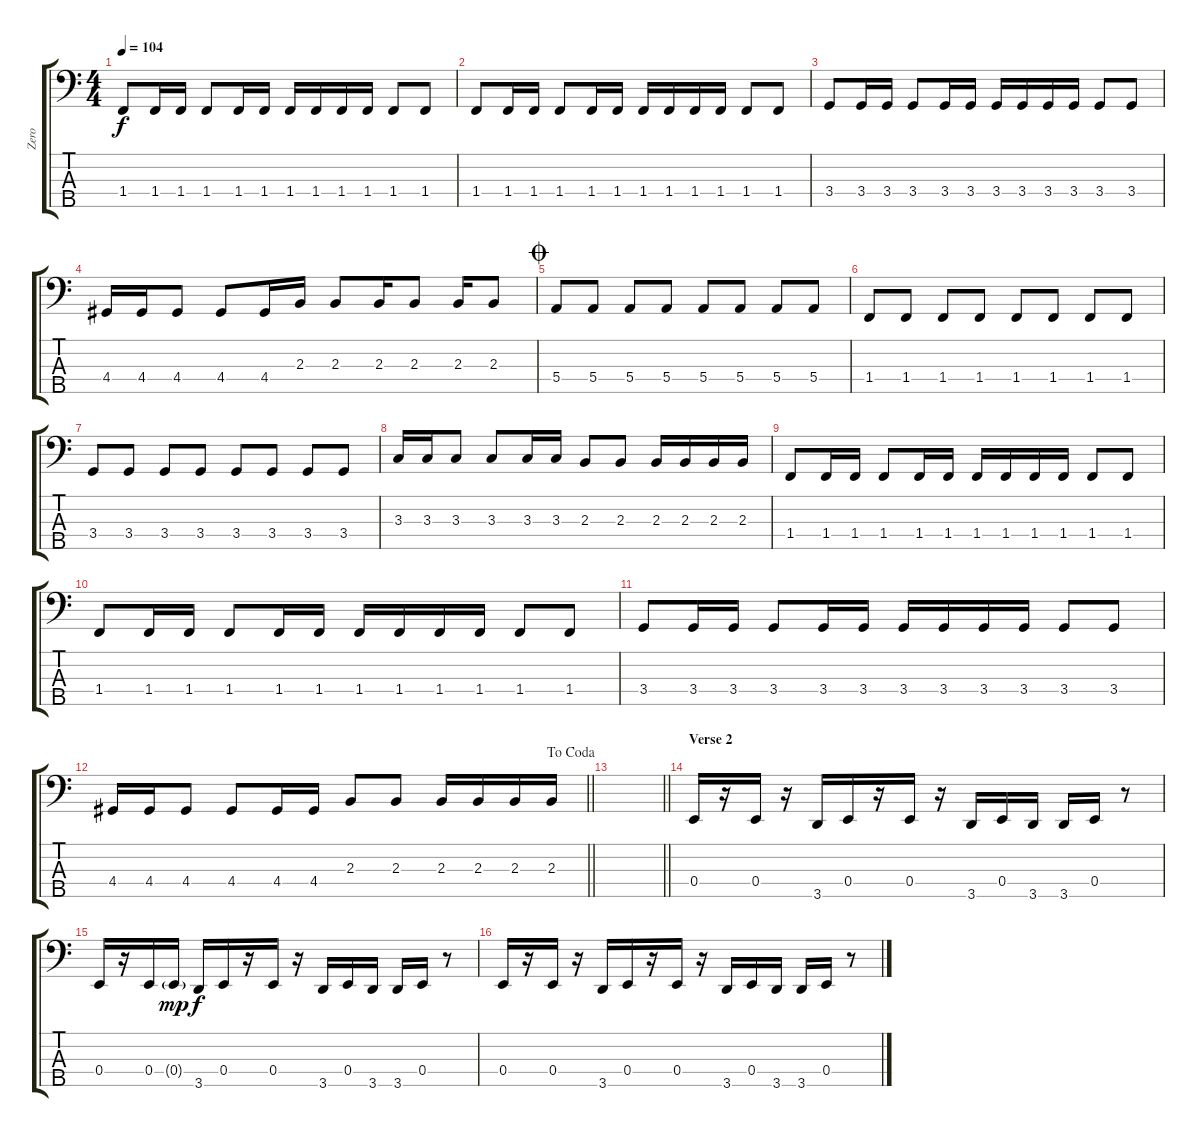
\track ("Zero" "Zero") {instrument electricbassfinger}
\staff {score tabs}
\tuning (G2 D2 A1 E1 B0) {hide}
\ts (4 4)
\tempo 104
\clef f4
\ks c
1.4.8{dy f} 1.4.16 1.4.16 1.4.8 1.4.16 1.4.16 1.4.16 1.4.16 1.4.16 1.4.16 1.4.8 1.4.8 |
1.4.8 1.4.16 1.4.16 1.4.8 1.4.16 1.4.16 1.4.16 1.4.16 1.4.16 1.4.16 1.4.8 1.4.8 |
3.4.8 3.4.16 3.4.16 3.4.8 3.4.16 3.4.16 3.4.16 3.4.16 3.4.16 3.4.16 3.4.8 3.4.8 |
4.4.16 4.4.16 4.4.8 4.4.8 4.4.16 2.3.16 2.3.8 2.3.16 2.3.8 2.3.16 2.3.8 |
\jump coda
5.4.8 5.4.8 5.4.8 5.4.8 5.4.8 5.4.8 5.4.8 5.4.8 |
1.4.8 1.4.8 1.4.8 1.4.8 1.4.8 1.4.8 1.4.8 1.4.8 |
3.4.8 3.4.8 3.4.8 3.4.8 3.4.8 3.4.8 3.4.8 3.4.8 |
3.3.16 3.3.16 3.3.8 3.3.8 3.3.16 3.3.16 2.3.8 2.3.8 2.3.16 2.3.16 2.3.16 2.3.16 |
1.4.8 1.4.16 1.4.16 1.4.8 1.4.16 1.4.16 1.4.16 1.4.16 1.4.16 1.4.16 1.4.8 1.4.8 |
1.4.8 1.4.16 1.4.16 1.4.8 1.4.16 1.4.16 1.4.16 1.4.16 1.4.16 1.4.16 1.4.8 1.4.8 |
3.4.8 3.4.16 3.4.16 3.4.8 3.4.16 3.4.16 3.4.16 3.4.16 3.4.16 3.4.16 3.4.8 3.4.8 |
\jump dacoda
\barLineRight lightlight
4.4.16 4.4.16 4.4.8 4.4.8 4.4.16 4.4.16 2.3.8 2.3.8 2.3.16 2.3.16 2.3.16 2.3.16 |
\section ("" "")
\barLineRight lightlight
|
\section ("" "Verse 2")
0.4.16 r.16 0.4.16 r.16 3.5.16 0.4.16 r.16 0.4.16 r.16 3.5.16 0.4.16 3.5.16 3.5.16 0.4.16 r.8 |
0.4.16 r.16 0.4.16 0.4{g}.16{dy mp} 3.5.16{dy f} 0.4.16 r.16 0.4.16 r.16 3.5.16 0.4.16 3.5.16 3.5.16 0.4.16 r.8 |
0.4.16 r.16 0.4.16 r.16 3.5.16 0.4.16 r.16 0.4.16 r.16 3.5.16 0.4.16 3.5.16 3.5.16 0.4.16 r.8
